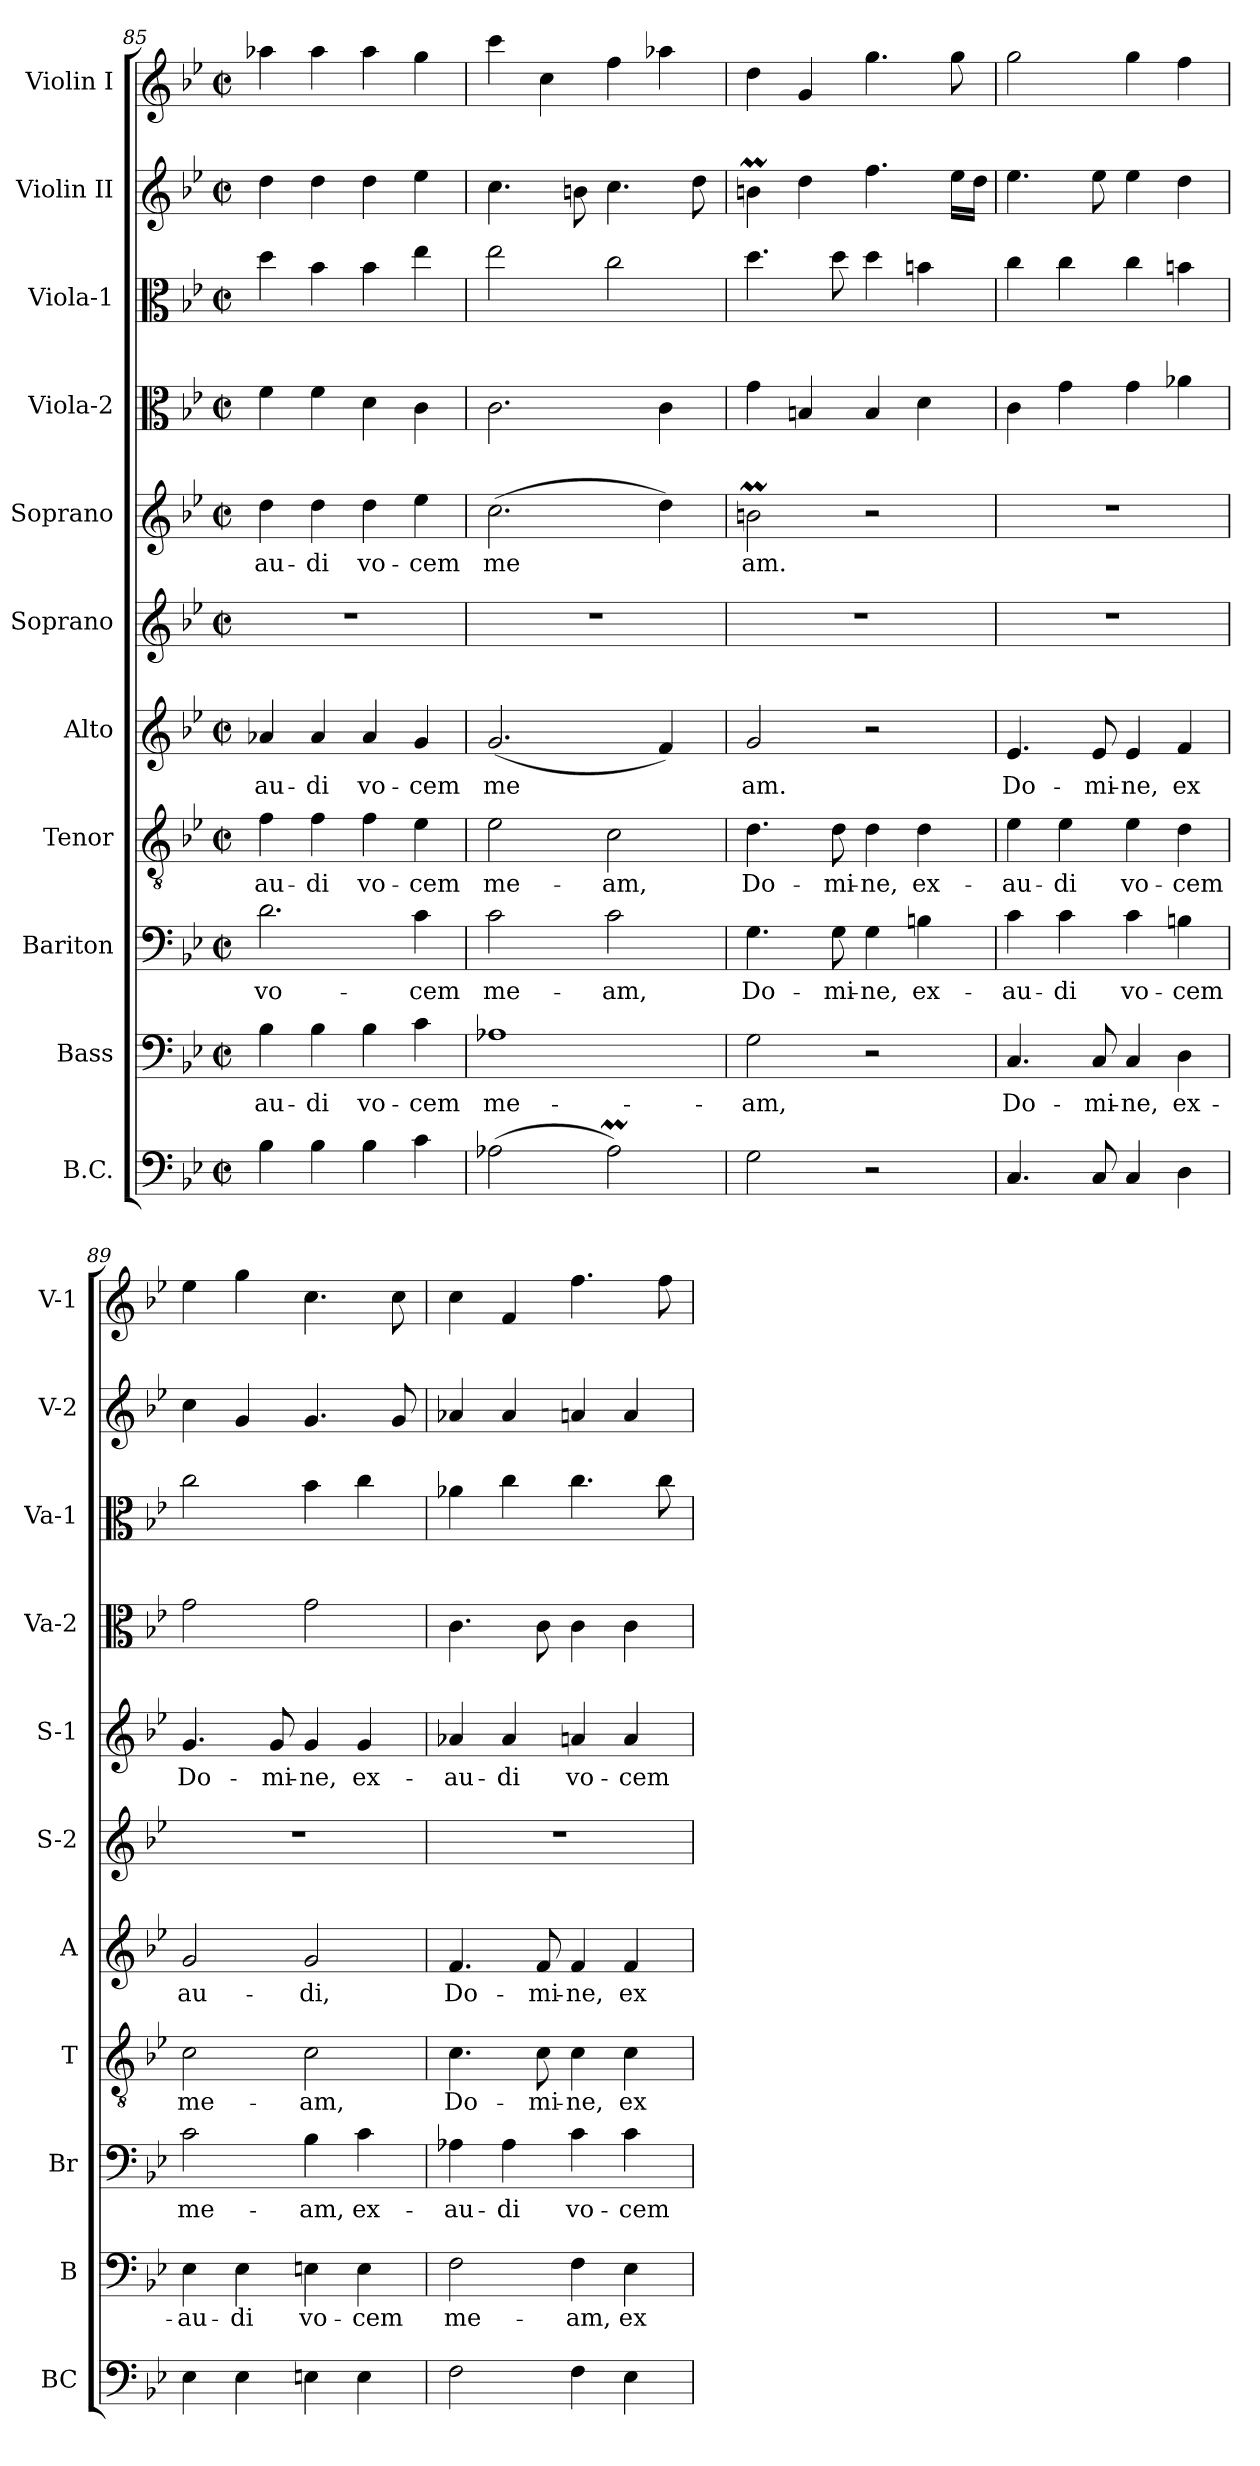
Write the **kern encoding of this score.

**kern	**kern	**text	**kern	**text	**kern	**text	**kern	**text	**kern	**kern	**text	**kern	**kern	**kern	**kern
*part11	*part10	*part10	*part9	*part9	*part8	*part8	*part7	*part7	*part6	*part5	*part5	*part4	*part3	*part2	*part1
*staff11	*staff10	*staff10	*staff9	*staff9	*staff8	*staff8	*staff7	*staff7	*staff6	*staff5	*staff5	*staff4	*staff3	*staff2	*staff1
*I"B.C.	*I"Bass	*	*I"Bariton	*	*I"Tenor	*	*I"Alto	*	*I"Soprano	*I"Soprano	*	*I"Viola-2	*I"Viola-1	*I"Violin II	*I"Violin I
*I'BC	*I'B	*	*I'Br	*	*I'T	*	*I'A	*	*I'S-2	*I'S-1	*	*I'Va-2	*I'Va-1	*I'V-2	*I'V-1
!!LO:PB:g=z
*clefF4	*clefF4	*	*clefF4	*	*clefGv2	*	*clefG2	*	*clefG2	*clefG2	*	*clefC3	*clefC3	*clefG2	*clefG2
*k[b-e-]	*k[b-e-]	*	*k[b-e-]	*	*k[b-e-]	*	*k[b-e-]	*	*k[b-e-]	*k[b-e-]	*	*k[b-e-]	*k[b-e-]	*k[b-e-]	*k[b-e-]
*B-:	*B-:	*	*B-:	*	*B-:	*	*B-:	*	*B-:	*B-:	*	*B-:	*B-:	*B-:	*B-:
*M2/2	*M2/2	*	*M2/2	*	*M2/2	*	*M2/2	*	*M2/2	*M2/2	*	*M2/2	*M2/2	*M2/2	*M2/2
*met(c|)	*met(c|)	*	*met(c|)	*	*met(c|)	*	*met(c|)	*	*met(c|)	*met(c|)	*	*met(c|)	*met(c|)	*met(c|)	*met(c|)
=85	=85	=85	=85	=85	=85	=85	=85	=85	=85	=85	=85	=85	=85	=85	=85
!	!	!LO:LY:b	!	!LO:LY:b	!	!LO:LY:b	!	!LO:LY:b	!	!	!LO:LY:b	!	!	!	!
4B-\	4B-i\	-au-	2.d\	vo-	4f\	-au-	4a-X/	-au-	1r	4dd\	-au-	4f\	4dd\	4dd\	4aa-X\
!	!	!LO:LY:b	!	!	!	!LO:LY:b	!	!LO:LY:b	!	!	!LO:LY:b	!	!	!	!
4B-\	4B-\	-di	.	.	4f\	-di	4a-/	-di	.	4dd\	-di	4f\	4b-\	4dd\	4aa-\
!	!	!LO:LY:b	!	!	!	!LO:LY:b	!	!LO:LY:b	!	!	!LO:LY:b	!	!	!	!
4B-\	4B-\	vo-	.	.	4f\	vo-	4a-/	vo-	.	4dd\	vo-	4d\	4b-\	4dd\	4aa-\
!	!	!LO:LY:b	!	!LO:LY:b	!	!LO:LY:b	!	!LO:LY:b	!	!	!LO:LY:b	!	!	!	!
4c\	4c\	-cem	4c\	-cem	4e-\	-cem	4g/	-cem	.	4ee-\	-cem	4c\	4ee-\	4ee-\	4gg\
=86	=86	=86	=86	=86	=86	=86	=86	=86	=86	=86	=86	=86	=86	=86	=86
!	!	!LO:LY:b	!	!LO:LY:b	!	!LO:LY:b	!	!LO:LY:b	!	!	!LO:LY:b	!	!	!	!
(>2A-X\	1A-X	me-	2c\	me-	2e-\	me-	(<2.g/	me	1r	(>2.cc\	me	2.c\	2ee-\	4.cc\	4ccc\
.	.	.	.	.	.	.	.	.	.	.	.	.	.	.	4cc\
.	.	.	.	.	.	.	.	.	.	.	.	.	.	8bn\	.
!	!	!	!	!LO:LY:b	!	!LO:LY:b	!	!	!	!	!	!	!	!	!
2A-M\)	.	.	2c\	-am,	2c\	-am,	.	.	.	.	.	.	2cc\	4.cc\	4ff\
.	.	.	.	.	.	.	4f/)	.	.	4dd\)	.	4c\	.	.	4aa-X\
.	.	.	.	.	.	.	.	.	.	.	.	.	.	8dd\	.
=87	=87	=87	=87	=87	=87	=87	=87	=87	=87	=87	=87	=87	=87	=87	=87
!	!	!LO:LY:b	!	!LO:LY:b	!	!LO:LY:b	!	!LO:LY:b	!	!	!LO:LY:b	!	!	!	!
2G\	2G\	-am,	4.G\	Do-	4.d\	Do-	2g/	am.	1r	2bnm\	am.	4g\	4.dd\	4bnm\	4dd\
.	.	.	.	.	.	.	.	.	.	.	.	4Bn/	.	4dd\	4g/
!	!	!	!	!LO:LY:b	!	!LO:LY:b	!	!	!	!	!	!	!	!	!
.	.	.	8G\	-mi-	8d\	-mi-	.	.	.	.	.	.	8dd\	.	.
!	!	!	!	!LO:LY:b	!	!LO:LY:b	!	!	!	!	!	!	!	!	!
2r	2r	.	4G\	-ne,	4d\	-ne,	2r	.	.	2r	.	4B/	4dd\	4.ff\	4.gg\
!	!	!	!	!LO:LY:b	!	!LO:LY:b	!	!	!	!	!	!	!	!	!
.	.	.	4Bn\	ex-	4d\	ex-	.	.	.	.	.	4d\	4bn\	.	.
.	.	.	.	.	.	.	.	.	.	.	.	.	.	16ee-\LL	8gg\
.	.	.	.	.	.	.	.	.	.	.	.	.	.	16dd\JJ	.
=88	=88	=88	=88	=88	=88	=88	=88	=88	=88	=88	=88	=88	=88	=88	=88
!	!	!LO:LY:b	!	!LO:LY:b	!	!LO:LY:b	!	!LO:LY:b	!	!	!	!	!	!	!
4.C/	4.C/	Do-	4c\	-au-	4e-\	-au-	4.e-/	Do-	1r	1r	.	4c\	4cc\	4.ee-\	2gg\
!	!	!	!	!LO:LY:b	!	!LO:LY:b	!	!	!	!	!	!	!	!	!
.	.	.	4c\	-di	4e-\	-di	.	.	.	.	.	4g\	4cc\	.	.
!	!	!LO:LY:b	!	!	!	!	!	!LO:LY:b	!	!	!	!	!	!	!
8C/	8C/	-mi-	.	.	.	.	8e-/	-mi-	.	.	.	.	.	8ee-\	.
!	!	!LO:LY:b	!	!LO:LY:b	!	!LO:LY:b	!	!LO:LY:b	!	!	!	!	!	!	!
4C/	4C/	-ne,	4c\	vo-	4e-\	vo-	4e-/	-ne,	.	.	.	4g\	4cc\	4ee-\	4gg\
!	!	!LO:LY:b	!	!LO:LY:b	!	!LO:LY:b	!	!LO:LY:b	!	!	!	!	!	!	!
4D\	4D\	ex-	4Bn\	-cem	4d\	-cem	4f/	ex	.	.	.	4a-X\	4bn\	4dd\	4ff\
=89	=89	=89	=89	=89	=89	=89	=89	=89	=89	=89	=89	=89	=89	=89	=89
!	!	!LO:LY:b	!	!LO:LY:b	!	!LO:LY:b	!	!LO:LY:b	!	!	!LO:LY:b	!	!	!	!
4E-\	4E-\	-au-	2c\	me-	2c\	me-	2g/	au-	1r	4.g/	Do-	2g\	2cc\	4cc\	4ee-\
!	!	!LO:LY:b	!	!	!	!	!	!	!	!	!	!	!	!	!
4E-\	4E-\	-di	.	.	.	.	.	.	.	.	.	.	.	4g/	4gg\
!	!	!	!	!	!	!	!	!	!	!	!LO:LY:b	!	!	!	!
.	.	.	.	.	.	.	.	.	.	8g/	-mi-	.	.	.	.
!	!	!LO:LY:b	!	!LO:LY:b	!	!LO:LY:b	!	!LO:LY:b	!	!	!LO:LY:b	!	!	!	!
4En\	4En\	vo-	4B-i\	-am,	2c\	-am,	2g/	-di,	.	4g/	-ne,	2g\	4b-\	4.g/	4.cc\
!	!	!LO:LY:b	!	!LO:LY:b	!	!	!	!	!	!	!LO:LY:b	!	!	!	!
4E\	4E\	-cem	4c\	ex-	.	.	.	.	.	4g/	ex-	.	4cc\	.	.
.	.	.	.	.	.	.	.	.	.	.	.	.	.	8g/	8cc\
!!LO:PB:g=z
=90	=90	=90	=90	=90	=90	=90	=90	=90	=90	=90	=90	=90	=90	=90	=90
!	!	!LO:LY:b	!	!LO:LY:b	!	!LO:LY:b	!	!LO:LY:b	!	!	!LO:LY:b	!	!	!	!
2F\	2F\	me-	4A-X\	-au-	4.c\	Do-	4.f/	Do-	1r	4a-X/	-au-	4.c\	4a-X\	4a-X/	4cc\
!	!	!	!	!LO:LY:b	!	!	!	!	!	!	!LO:LY:b	!	!	!	!
.	.	.	4A-\	-di	.	.	.	.	.	4a-/	-di	.	4cc\	4a-/	4f/
!	!	!	!	!	!	!LO:LY:b	!	!LO:LY:b	!	!	!	!	!	!	!
.	.	.	.	.	8c\	-mi-	8f/	-mi-	.	.	.	8c\	.	.	.
!	!	!LO:LY:b	!	!LO:LY:b	!	!LO:LY:b	!	!LO:LY:b	!	!	!LO:LY:b	!	!	!	!
4F\	4F\	-am,	4c\	vo-	4c\	-ne,	4f/	-ne,	.	4an/	vo-	4c\	4.cc\	4an/	4.ff\
!	!	!LO:LY:b	!	!LO:LY:b	!	!LO:LY:b	!	!LO:LY:b	!	!	!LO:LY:b	!	!	!	!
4E-\	4E-i\	ex-	4c\	-cem	4c\	ex-	4f/	ex-	.	4a/	-cem	4c\	.	4a/	.
.	.	.	.	.	.	.	.	.	.	.	.	.	8cc\	.	8ff\
=	=	=	=	=	=	=	=	=	=	=	=	=	=	=	=
*-	*-	*-	*-	*-	*-	*-	*-	*-	*-	*-	*-	*-	*-	*-	*-
